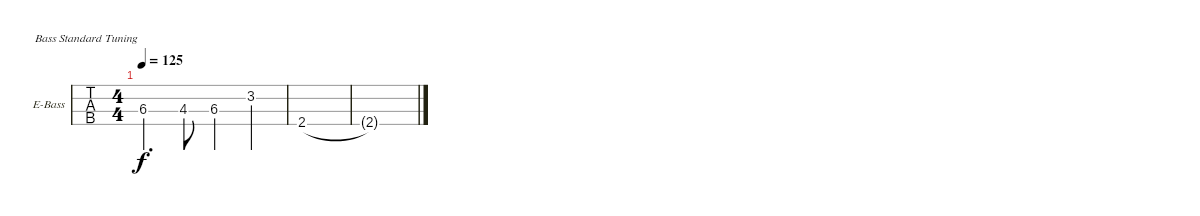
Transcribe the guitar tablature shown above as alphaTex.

\bracketExtendMode nobrackets
\firstSystemTrackNameOrientation horizontal
\otherSystemsTrackNameOrientation horizontal
\defaultBarNumberDisplay FirstOfSystem
\track ("Bass" "E-Bass") {instrument electricbassfinger}
\staff {tabs}
\tuning (G2 D2 A1 E1)
\ts (4 4)
\tempo 125
\clef f4
\ks c
6.3.4{d dy f} 4.3.8 6.3.4 3.2.4 |
2.4.1 |
2.4{t}.1
